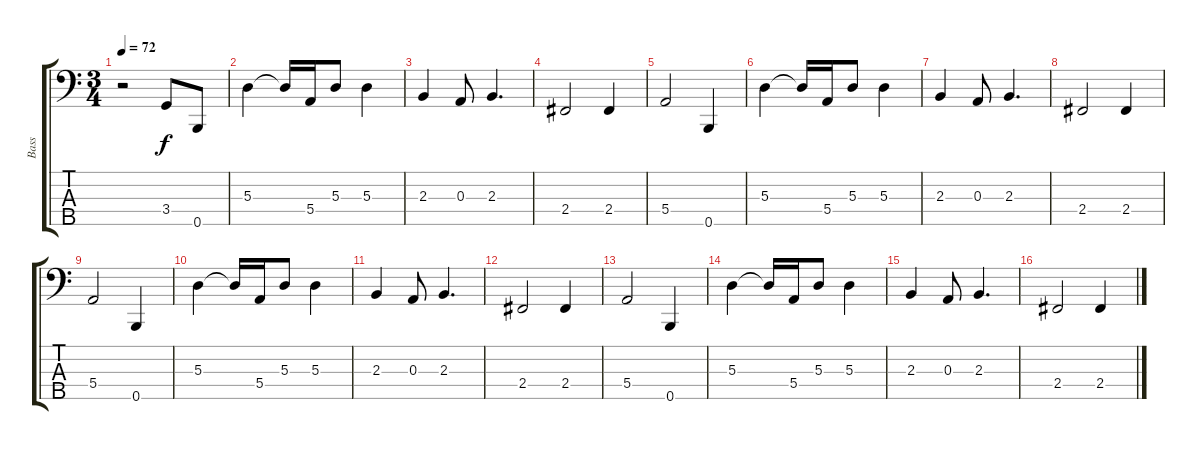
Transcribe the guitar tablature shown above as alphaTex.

\track ("Bass" "Bass") {instrument electricbassfinger}
\staff {score tabs}
\tuning (G2 D2 A1 E1 B0) {hide}
\ts (3 4)
\tempo 72
\clef f4
\ks c
r.2{dy f} 3.4.8 0.5.8 |
5.3.4 5.3{t}.16 5.4.16 5.3.8 5.3.4 |
2.3.4 0.3.8 2.3.4{d} |
2.4.2 2.4.4 |
5.4.2 0.5.4 |
5.3.4 5.3{t}.16 5.4.16 5.3.8 5.3.4 |
2.3.4 0.3.8 2.3.4{d} |
2.4.2 2.4.4 |
5.4.2 0.5.4 |
5.3.4 5.3{t}.16 5.4.16 5.3.8 5.3.4 |
2.3.4 0.3.8 2.3.4{d} |
2.4.2 2.4.4 |
5.4.2 0.5.4 |
5.3.4 5.3{t}.16 5.4.16 5.3.8 5.3.4 |
2.3.4 0.3.8 2.3.4{d} |
2.4.2 2.4.4
